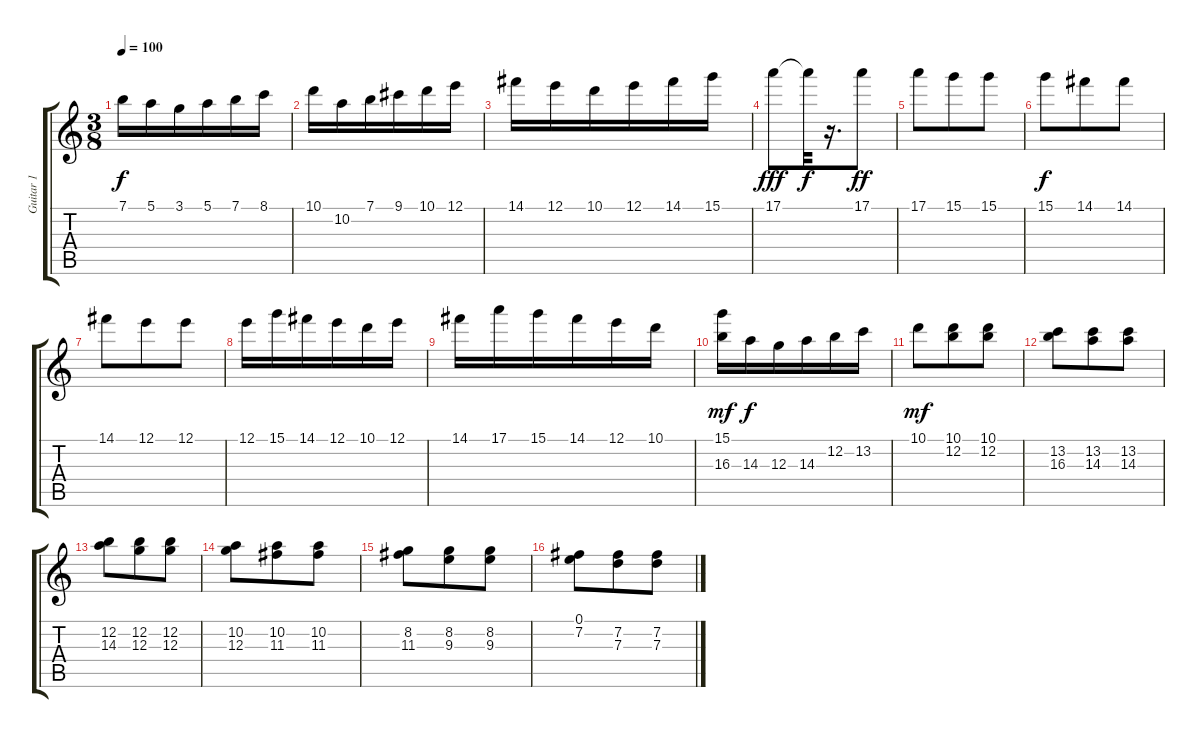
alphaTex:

\track ("Guitar 1" "Guitar 1") {instrument acousticguitarsteel}
\staff {score tabs}
\tuning (E4 B3 G3 D3 A2 E2) {hide}
\ts (3 8)
\tempo 100
\clef g2
\ks c
7.1.16{dy f} 5.1.16 3.1.16 5.1.16 7.1.16 8.1.16 |
10.1.16 10.2.16 7.1.16 9.1.16 10.1.16 12.1.16 |
14.1.16 12.1.16 10.1.16 12.1.16 14.1.16 15.1.16 |
17.1.8{dy fff} 17.1{t}.32{dy f} r.16{d} 17.1.8{dy ff} |
17.1.8 15.1.8 15.1.8 |
15.1.8{dy f} 14.1.8 14.1.8 |
14.1.8 12.1.8 12.1.8 |
12.1.16 15.1.16 14.1.16 12.1.16 10.1.16 12.1.16 |
14.1.16 17.1.16 15.1.16 14.1.16 12.1.16 10.1.16 |
(15.1 16.3).16{dy mf} 14.3.16{dy f} 12.3.16 14.3.16 12.2.16 13.2.16 |
10.1.8{dy mf} (10.1 12.2).8 (10.1 12.2).8 |
(13.2 16.3).8 (13.2 14.3).8 (13.2 14.3).8 |
(12.2 14.3).8 (12.2 12.3).8 (12.2 12.3).8 |
(10.2 12.3).8 (10.2 11.3).8 (10.2 11.3).8 |
(8.2 11.3).8 (8.2 9.3).8 (8.2 9.3).8 |
(0.1 7.2).8 (7.2 7.3).8 (7.2 7.3).8
